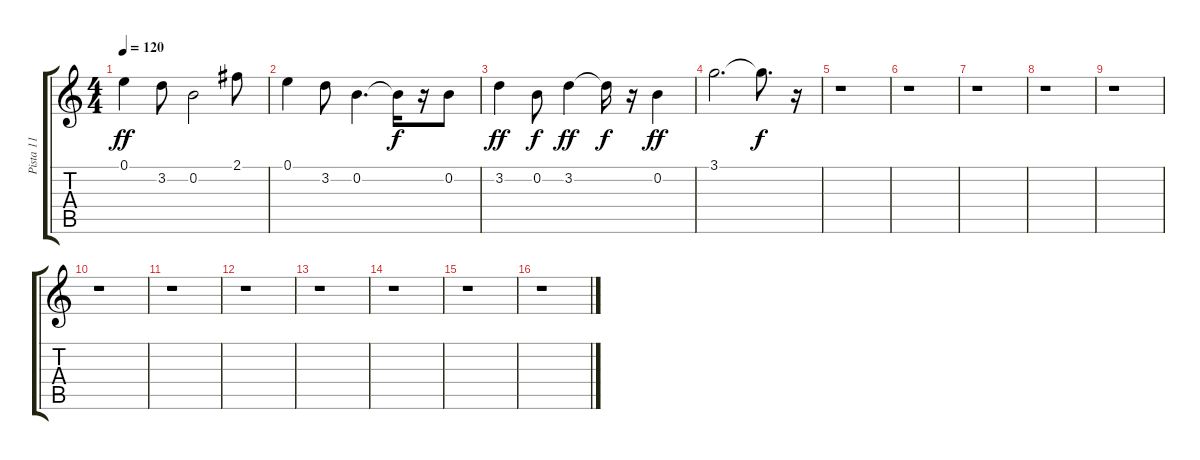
\track ("Pista 11" "Pista 11") {instrument acousticguitarsteel}
\staff {score tabs}
\tuning (E4 B3 G3 D3 A2 E2) {hide}
\ts (4 4)
\tempo 120
\clef g2
\ks c
0.1.4{dy ff} 3.2.8 0.2.2 2.1.8 |
0.1.4 3.2.8 0.2.4{d} 0.2{t}.16{dy f} r.16 0.2.8 |
3.2.4{dy ff} 0.2.8{dy f} 3.2.4{dy ff} 3.2{t}.16{dy f} r.16 0.2.4{dy ff} |
3.1.2{d} 3.1{t}.8{d dy f} r.16 |
r.1 |
r.1 |
r.1 |
r.1 |
r.1 |
r.1 |
r.1 |
r.1 |
r.1 |
r.1 |
r.1 |
r.1
